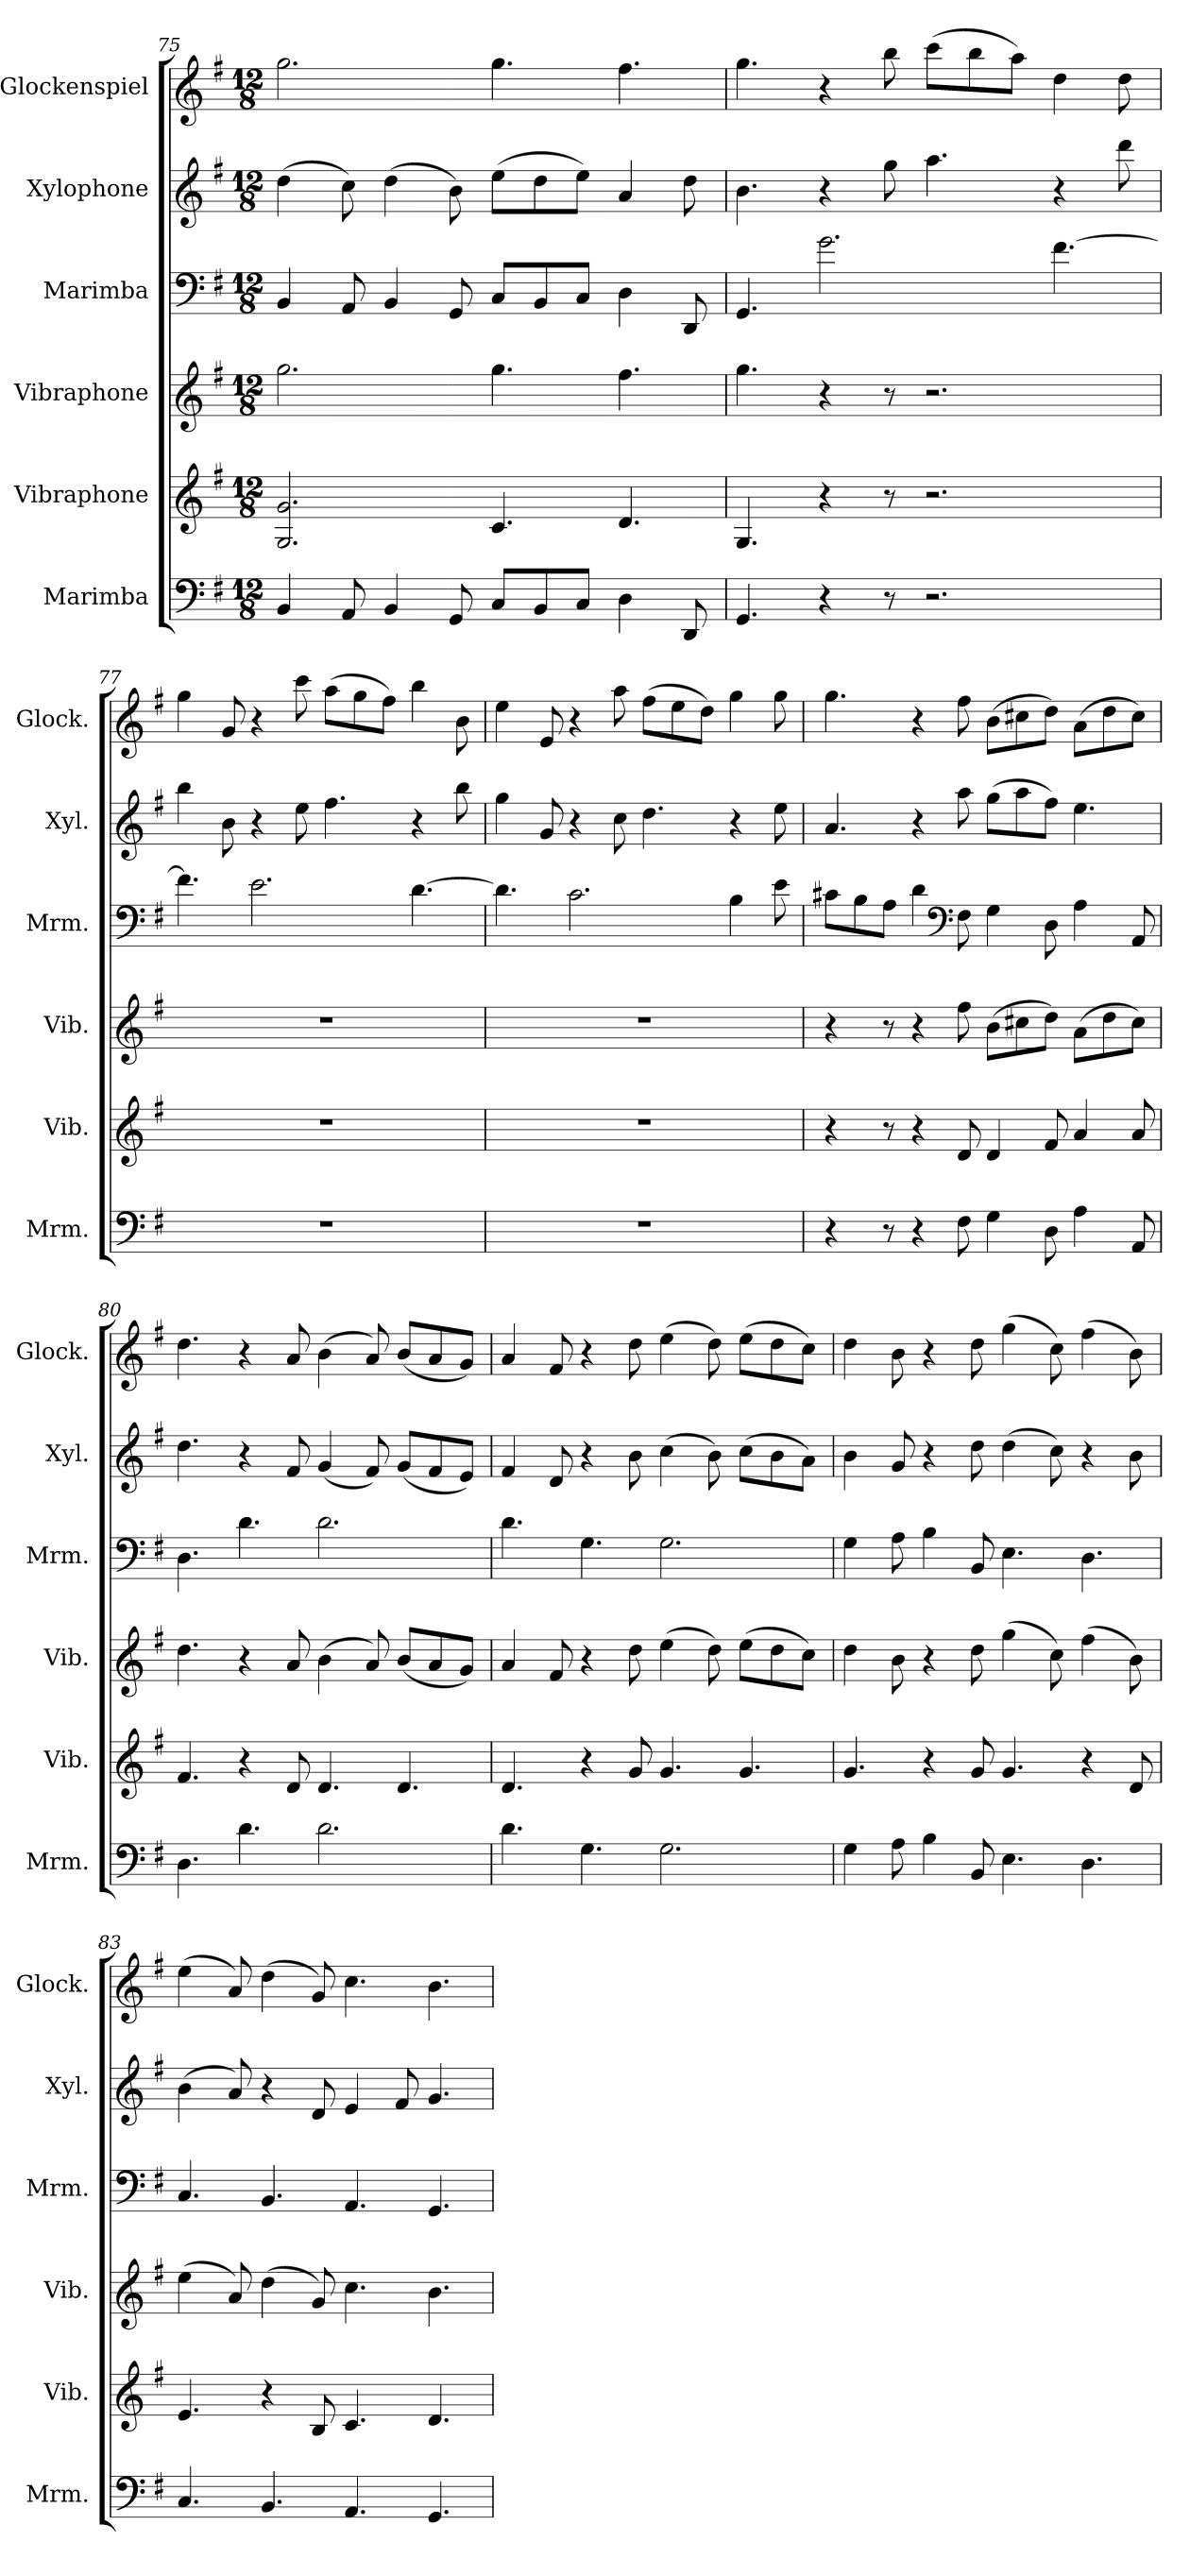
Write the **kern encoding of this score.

**kern	**kern	**kern	**kern	**kern	**kern
*part6	*part5	*part4	*part3	*part2	*part1
*staff6	*staff5	*staff4	*staff3	*staff2	*staff1
*I"Marimba	*I"Vibraphone	*I"Vibraphone	*I"Marimba	*I"Xylophone	*I"Glockenspiel
*I'Mrm.	*I'Vib.	*I'Vib.	*I'Mrm.	*I'Xyl.	*I'Glock.
*clefF4	*clefG2	*clefG2	*clefF4	*clefG2	*clefG2
*	*	*	*	*ITrd-7c-12	*ITrd-14c-24
*k[f#]	*k[f#]	*k[f#]	*k[f#]	*k[f#]	*k[f#]
*M12/8	*M12/8	*M12/8	*M12/8	*M12/8	*M12/8
=75	=75	=75	=75	=75	=75
4BB/	2.G/ 2.g/	2.gg\	4BB/	(>4ddd\	2.gggg\
8AA/	.	.	8AA/	8ccc\)	.
4BB/	.	.	4BB/	(>4ddd\	.
8GG/	.	.	8GG/	8bb\)	.
8C/L	4.c/	4.gg\	8C/L	(>8eee\L	4.gggg\
8BB/	.	.	8BB/	8ddd\	.
8C/J	.	.	8C/J	8eee\J)	.
4D\	4.d/	4.ff#\	4D\	4aa/	4.ffff#\
8DD/	.	.	8DD/	8ddd\	.
=76	=76	=76	=76	=76	=76
4.GG/	4.G/	4.gg\	4.GG/	4.bb\	4.gggg\
4r	4r	4r	2.g\	4r	4r
8r	8r	8r	.	8ggg\	8bbbb\
2.r	2.r	2.r	.	4.aaa\	(>8ccccc\L
.	.	.	.	.	8bbbb\
.	.	.	.	.	8aaaa\J)
.	.	.	[4.f#\	4r	4dddd\
.	.	.	.	8dddd\	8dddd\
=77	=77	=77	=77	=77	=77
1.r	1.r	1.r	4.f#\]	4bbb\	4gggg\
.	.	.	.	8bb\	8ggg/
.	.	.	2.e\	4r	4r
.	.	.	.	8eee\	8ccccc\
.	.	.	.	4.fff#\	(>8aaaa\L
.	.	.	.	.	8gggg\
.	.	.	.	.	8ffff#\J)
.	.	.	[4.d\	4r	4bbbb\
.	.	.	.	8bbb\	8bbb\
=78	=78	=78	=78	=78	=78
1.r	1.r	1.r	4.d\]	4ggg\	4eeee\
.	.	.	.	8gg/	8eee/
.	.	.	2.c\	4r	4r
.	.	.	.	8ccc\	8aaaa\
.	.	.	.	4.ddd\	(>8ffff#\L
.	.	.	.	.	8eeee\
.	.	.	.	.	8dddd\J)
.	.	.	4B\	4r	4gggg\
.	.	.	8e\	8eee\	8gggg\
!!LO:PB:g=z
=79	=79	=79	=79	=79	=79
4r	4r	4r	8c#X\L	4.aa/	4.gggg\
.	.	.	8B\	.	.
8r	8r	8r	8A\J	.	.
4r	4r	4r	4d\	4r	4r
*	*	*	*clefF4	*	*
8F#\	8d/	8ff#\	8F#\	8aaa\	8ffff#\
4G\	4d/	(>8b\L	4G\	(>8ggg\L	(>8bbb\L
.	.	8cc#X\	.	8aaa\	8cccc#X\
8D\	8f#/	8dd\J)	8D\	8fff#\J)	8dddd\J)
4A\	4a/	(>8a\L	4A\	4.eee\	(>8aaa\L
.	.	8dd\	.	.	8dddd\
8AA/	8a/	8cc#\J)	8AA/	.	8cccc#\J)
=80	=80	=80	=80	=80	=80
4.D\	4.f#/	4.dd\	4.D\	4.ddd\	4.dddd\
4.d\	4r	4r	4.d\	4r	4r
.	8d/	8a/	.	8ff#/	8aaa/
2.d\	4.d/	(>4b\	2.d\	(<4gg/	(>4bbb\
.	.	8a/)	.	8ff#/)	8aaa/)
.	4.d/	(<8b/L	.	(<8gg/L	(<8bbb/L
.	.	8a/	.	8ff#/	8aaa/
.	.	8g/J)	.	8ee/J)	8ggg/J)
=81	=81	=81	=81	=81	=81
4.d\	4.d/	4a/	4.d\	4ff#/	4aaa/
.	.	8f#/	.	8dd/	8fff#/
4.G\	4r	4r	4.G\	4r	4r
.	8g/	8dd\	.	8bb\	8dddd\
2.G\	4.g/	(>4ee\	2.G\	(>4ccc\	(>4eeee\
.	.	8dd\)	.	8bb\)	8dddd\)
.	4.g/	(>8ee\L	.	(>8ccc\L	(>8eeee\L
.	.	8dd\	.	8bb\	8dddd\
.	.	8cc\J)	.	8aa\J)	8cccc\J)
=82	=82	=82	=82	=82	=82
4G\	4.g/	4dd\	4G\	4bb\	4dddd\
8A\	.	8b\	8A\	8gg/	8bbb\
4B\	4r	4r	4B\	4r	4r
8BB/	8g/	8dd\	8BB/	8ddd\	8dddd\
4.E\	4.g/	(>4gg\	4.E\	(>4ddd\	(>4gggg\
.	.	8cc\)	.	8ccc\)	8cccc\)
4.D\	4r	(>4ff#\	4.D\	4r	(>4ffff#\
.	8d/	8b\)	.	8bb\	8bbb\)
=83	=83	=83	=83	=83	=83
4.C/	4.e/	(>4ee\	4.C/	(>4bb\	(>4eeee\
.	.	8a/)	.	8aa/)	8aaa/)
4.BB/	4r	(>4dd\	4.BB/	4r	(>4dddd\
.	8B/	8g/)	.	8dd/	8ggg/)
4.AA/	4.c/	4.cc\	4.AA/	4ee/	4.cccc\
.	.	.	.	8ff#/	.
4.GG/	4.d/	4.b\	4.GG/	4.gg/	4.bbb\
=	=	=	=	=	=
*-	*-	*-	*-	*-	*-
